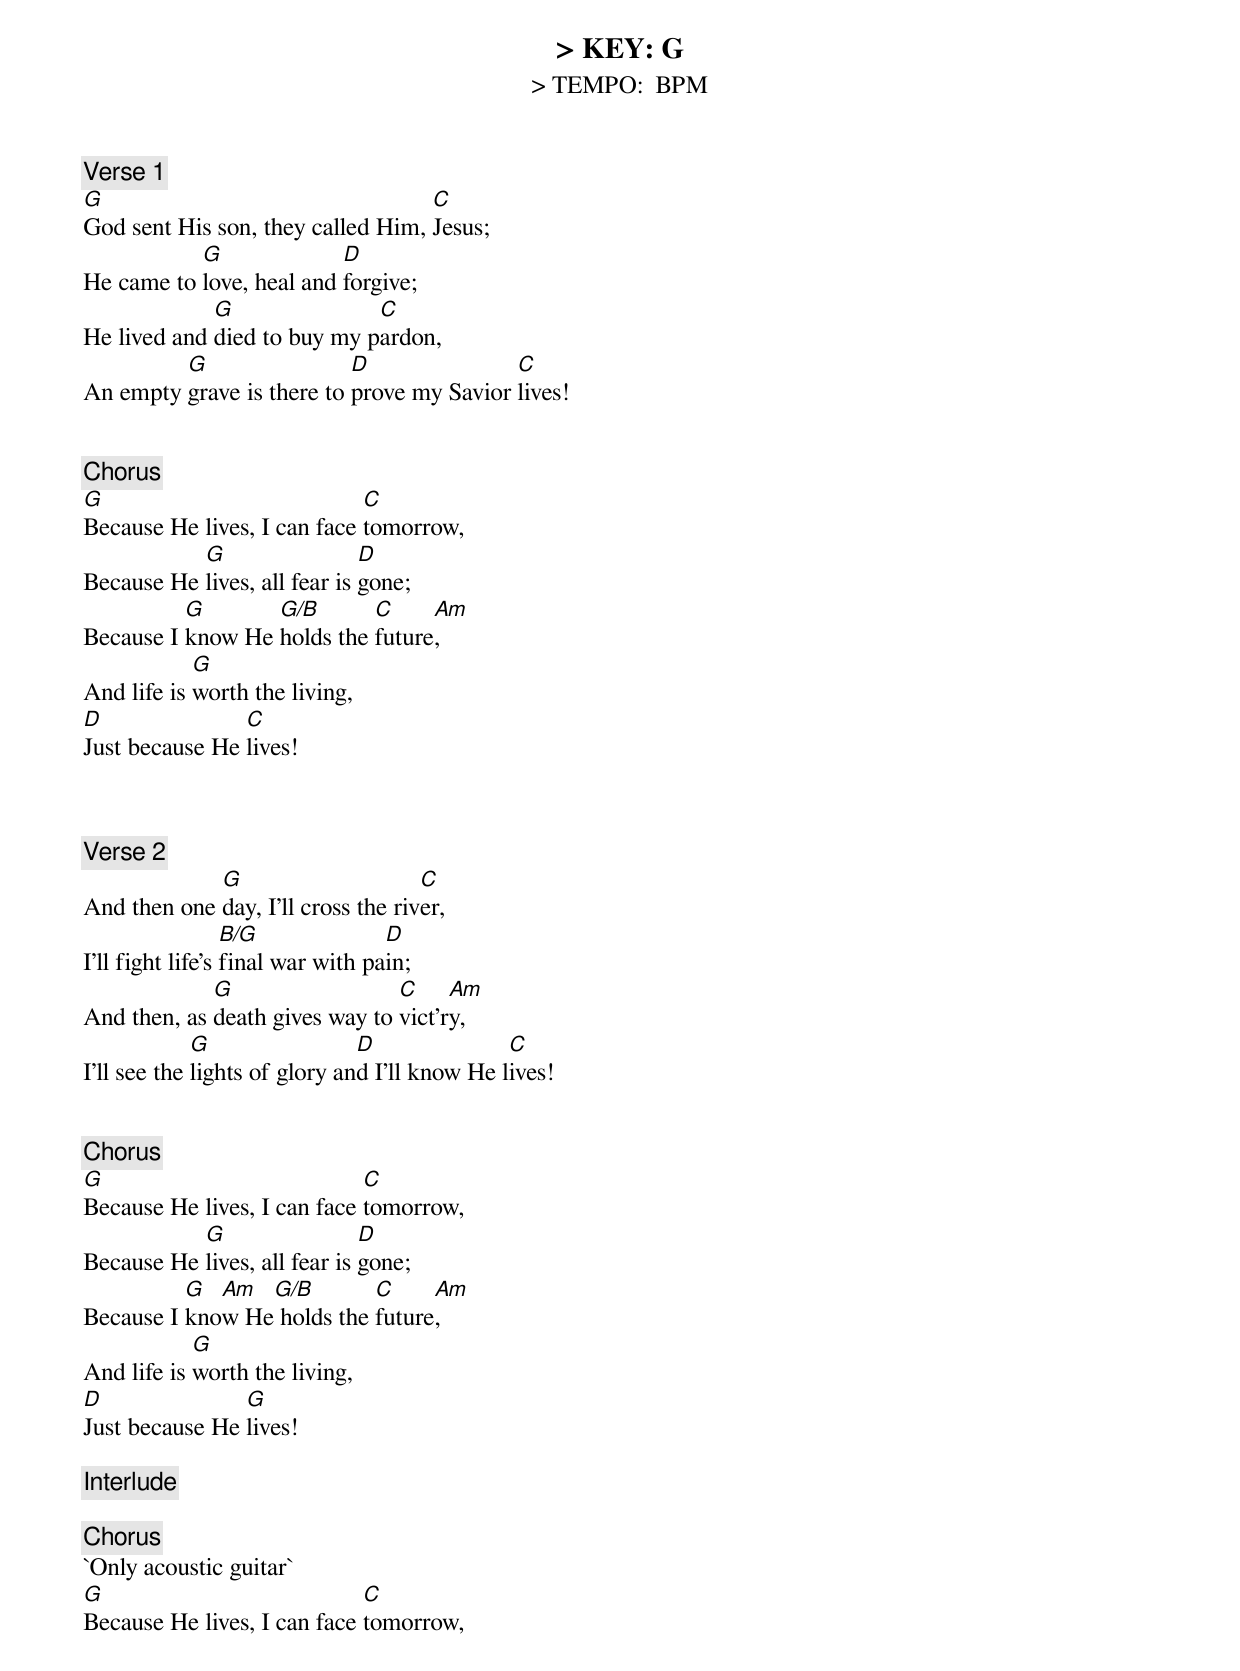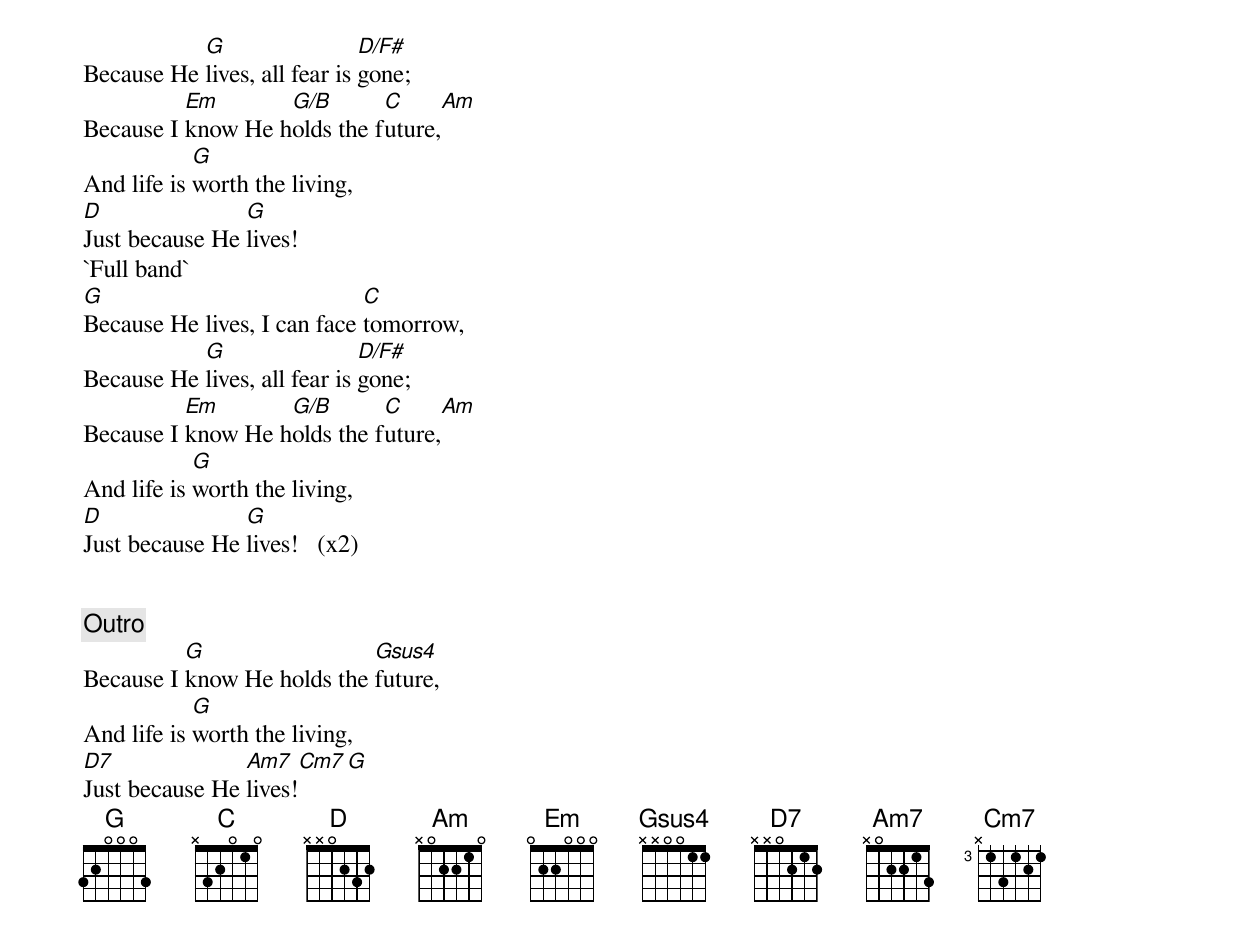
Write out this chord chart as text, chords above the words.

> KEY: G
> TEMPO:  BPM

[Verse 1]
G                                  C
God sent His son, they called Him, Jesus;
           G              D
He came to love, heal and forgive;
             G               C
He lived and died to buy my pardon,
         G                 D               C
An empty grave is there to prove my Savior lives!


[Chorus]
G                            C
Because He lives, I can face tomorrow,
           G                  D
Because He lives, all fear is gone;
          G       G/B       C     Am
Because I know He holds the future,
            G
And life is worth the living,
D               C
Just because He lives!



[Verse 2]
             G                      C
And then one day, I'll cross the river,
                  B/G              D
I'll fight life's final war with pain;
             G                  C     Am
And then, as death gives way to vict'ry,
             G                 D               C
I'll see the lights of glory and I'll know He lives!


[Chorus]
G                            C
Because He lives, I can face tomorrow,
           G                  D
Because He lives, all fear is gone;
          G  Am  G/B        C     Am
Because I know He holds the future,
            G
And life is worth the living,
D               G
Just because He lives!

[Interlude]
{G  C   G/B    B}
{G  Am  G/B    C   Am}
{G  D   G}

[Chorus]
`Only acoustic guitar`
G                            C
Because He lives, I can face tomorrow,
           G                  D/F#
Because He lives, all fear is gone;
          Em       G/B       C     Am
Because I know He holds the future,
            G
And life is worth the living,
D               G
Just because He lives!
`Full band`
G                            C
Because He lives, I can face tomorrow,
           G                  D/F#
Because He lives, all fear is gone;
          Em       G/B       C     Am
Because I know He holds the future,
            G
And life is worth the living,
D               G
Just because He lives!   (x2)


[Outro]
          G                 Gsus4
Because I know He holds the future,
            G
And life is worth the living,
D7              Am7    Cm7   G
Just because He lives!
